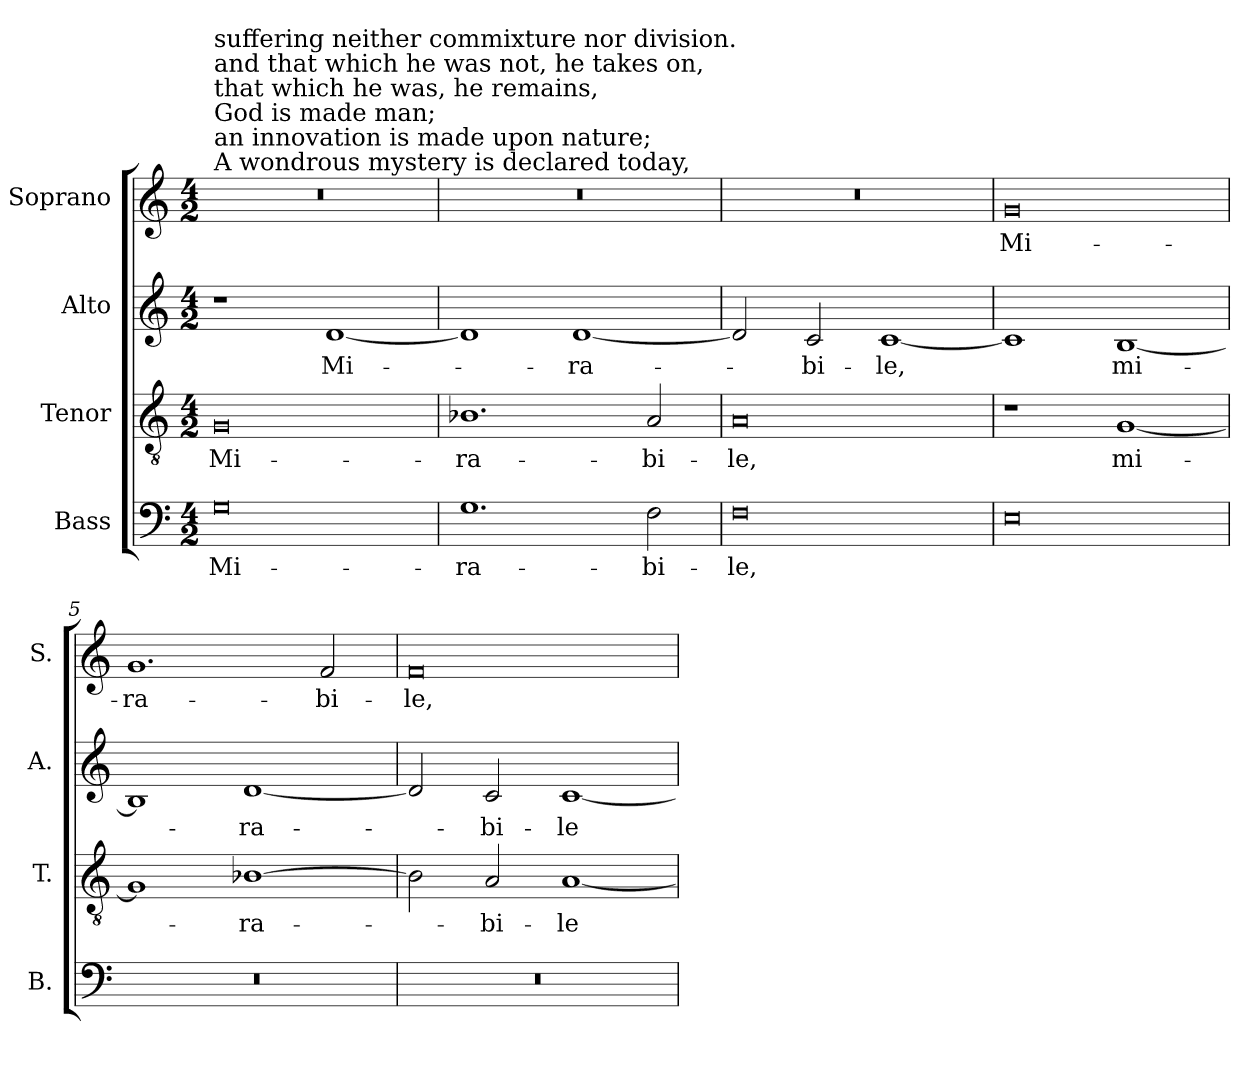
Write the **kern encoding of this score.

**kern	**text	**kern	**text	**kern	**text	**kern	**text
*part4	*part4	*part3	*part3	*part2	*part2	*part1	*part1
*staff4	*staff4	*staff3	*staff3	*staff2	*staff2	*staff1	*staff1
*I"Bass	*	*I"Tenor	*	*I"Alto	*	*I"Soprano	*
*I'B.	*	*I'T.	*	*I'A.	*	*I'S.	*
!!LO:PB:g=z
*clefF4	*	*clefGv2	*	*clefG2	*	*clefG2	*
*	*	*ITrd7c12	*	*	*	*	*
*k[]	*	*k[]	*	*k[]	*	*k[]	*
*C:	*	*C:	*	*C:	*	*C:	*
*M4/2	*	*M4/2	*	*M4/2	*	*M4/2	*
*MM192	*	*MM192	*	*MM192	*	*MM192	*
=1	=1	=1	=1	=1	=1	=1	=1
!	!LO:LY:b:color=#000000	!	!	!	!	!	!
!	!	!	!	!	!	!LO:TX:a:t=A wondrous mystery is declared today,	!
!	!	!	!	!	!	!LO:TX:t=an innovation is made upon nature;	!
!	!	!	!	!	!	!LO:TX:t=God is made man;	!
!	!	!	!	!	!	!LO:TX:t=that which he was, he remains,	!
!	!	!	!	!	!	!LO:TX:t=and that which he was not, he takes on,	!
!	!	!	!	!	!	!LO:TX:t=suffering neither commixture nor division.	!
!	!	!	!LO:LY:b:color=#000000	!	!	!LO:N:vis=1	!
0Gi	Mi-	0GGi	Mi-	1r	.	0r	.
!	!	!	!	!	!LO:LY:b:color=#000000	!	!
.	.	.	.	[1di	Mi-	.	.
=2	=2	=2	=2	=2	=2	=2	=2
!	!LO:LY:b:color=#000000	!	!	!	!	!	!
!	!	!	!LO:LY:b:color=#000000	!	!	!LO:N:vis=1	!
1.Gi	-ra-	1.BB-Xi	-ra-	1di]	.	0r	.
!	!	!	!	!	!LO:LY:b:color=#000000	!	!
.	.	.	.	[1di	-ra-	.	.
!	!LO:LY:b:color=#000000	!	!	!	!	!	!
!	!	!	!LO:LY:b:color=#000000	!	!	!	!
2Fi\	-bi-	2AAi/	-bi-	.	.	.	.
=3	=3	=3	=3	=3	=3	=3	=3
!	!LO:LY:b:color=#000000	!	!	!	!	!	!
!	!	!	!LO:LY:b:color=#000000	!	!	!LO:N:vis=1	!
0Fi	-le,	0AAi	-le,	2di/]	.	0r	.
!	!	!	!	!	!LO:LY:b:color=#000000	!	!
.	.	.	.	2ci/	-bi-	.	.
!	!	!	!	!	!LO:LY:b:color=#000000	!	!
.	.	.	.	[1ci	-le,	.	.
=4	=4	=4	=4	=4	=4	=4	=4
!	!	!	!	!	!	!	!LO:LY:b:color=#000000
0Ei	.	1r	.	1ci]	.	0gi	Mi-
!	!	!	!LO:LY:b:color=#000000	!	!	!	!
!	!	!	!	!	!LO:LY:b:color=#000000	!	!
.	.	[1GGi	mi-	[1Bi	mi-	.	.
=5	=5	=5	=5	=5	=5	=5	=5
!LO:N:vis=1	!	!	!	!	!	!	!
!	!	!	!	!	!	!	!LO:LY:b:color=#000000
0r	.	1GGi]	.	1Bi]	.	1.gi	-ra-
!	!	!	!LO:LY:b:color=#000000	!	!	!	!
!	!	!	!	!	!LO:LY:b:color=#000000	!	!
.	.	[1BB-Xi	-ra-	[1di	-ra-	.	.
!	!	!	!	!	!	!	!LO:LY:b:color=#000000
.	.	.	.	.	.	2fi/	-bi-
=6	=6	=6	=6	=6	=6	=6	=6
!LO:N:vis=1	!	!	!	!	!	!	!
!	!	!	!	!	!	!	!LO:LY:b:color=#000000
0r	.	2BB-i\]	.	2di/]	.	0fi	-le,
!	!	!	!LO:LY:b:color=#000000	!	!	!	!
!	!	!	!	!	!LO:LY:b:color=#000000	!	!
.	.	2AAi/	-bi-	2ci/	-bi-	.	.
!	!	!	!LO:LY:b:color=#000000	!	!	!	!
!	!	!	!	!	!LO:LY:b:color=#000000	!	!
.	.	[1AAi	-le	[1ci	-le	.	.
=	=	=	=	=	=	=	=
*-	*-	*-	*-	*-	*-	*-	*-
